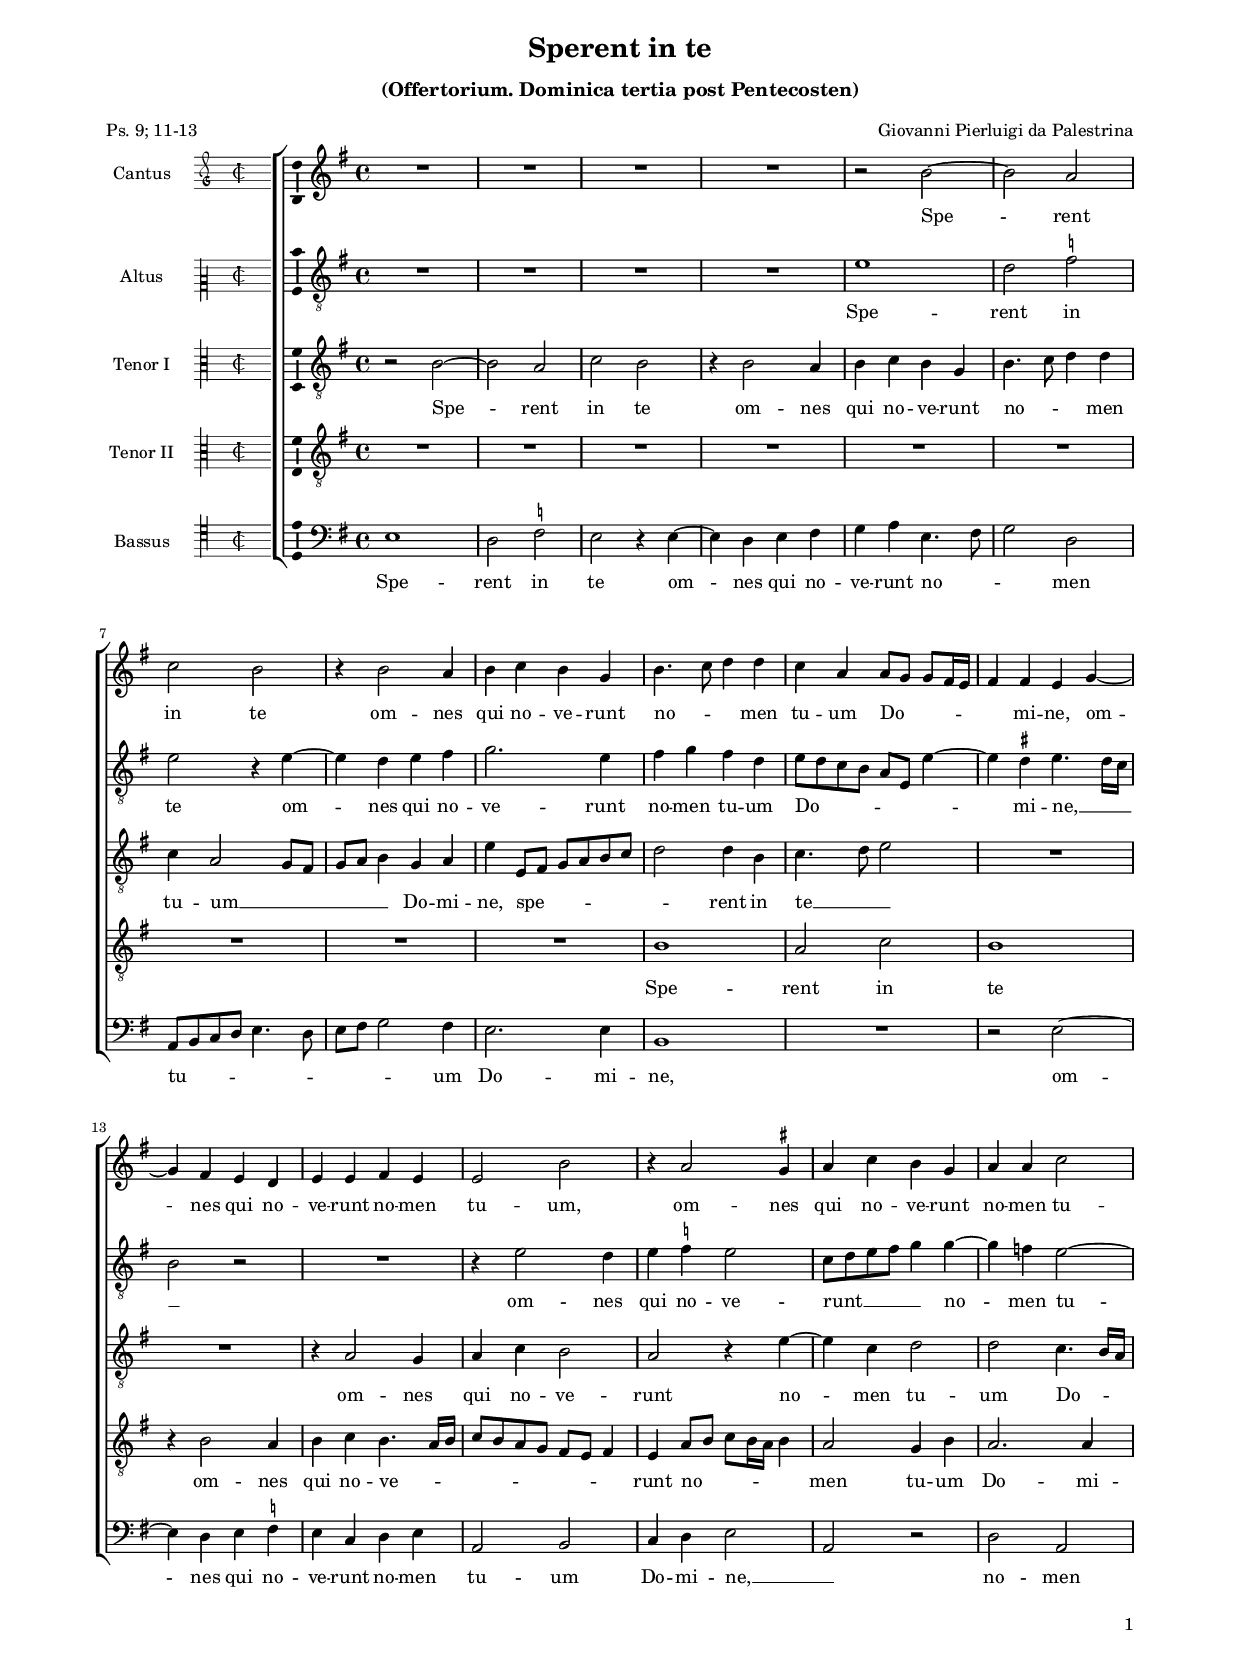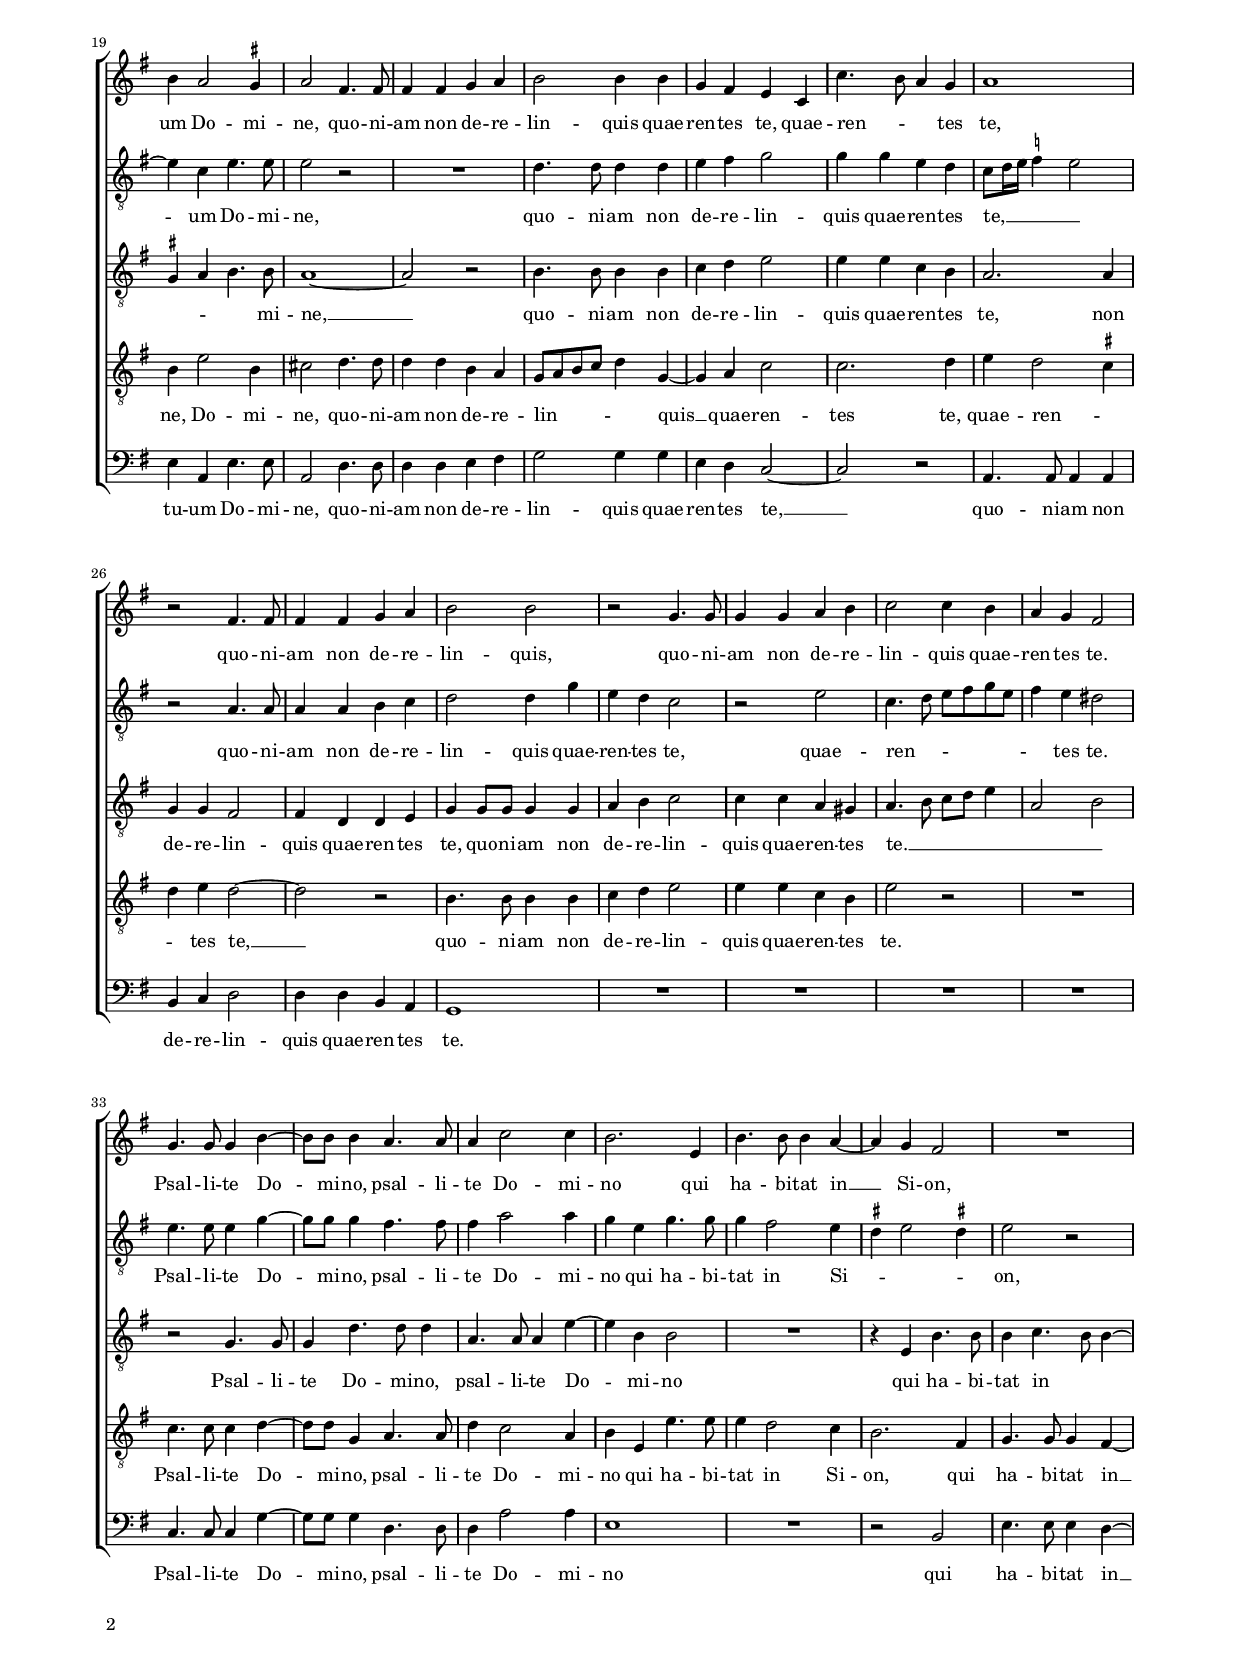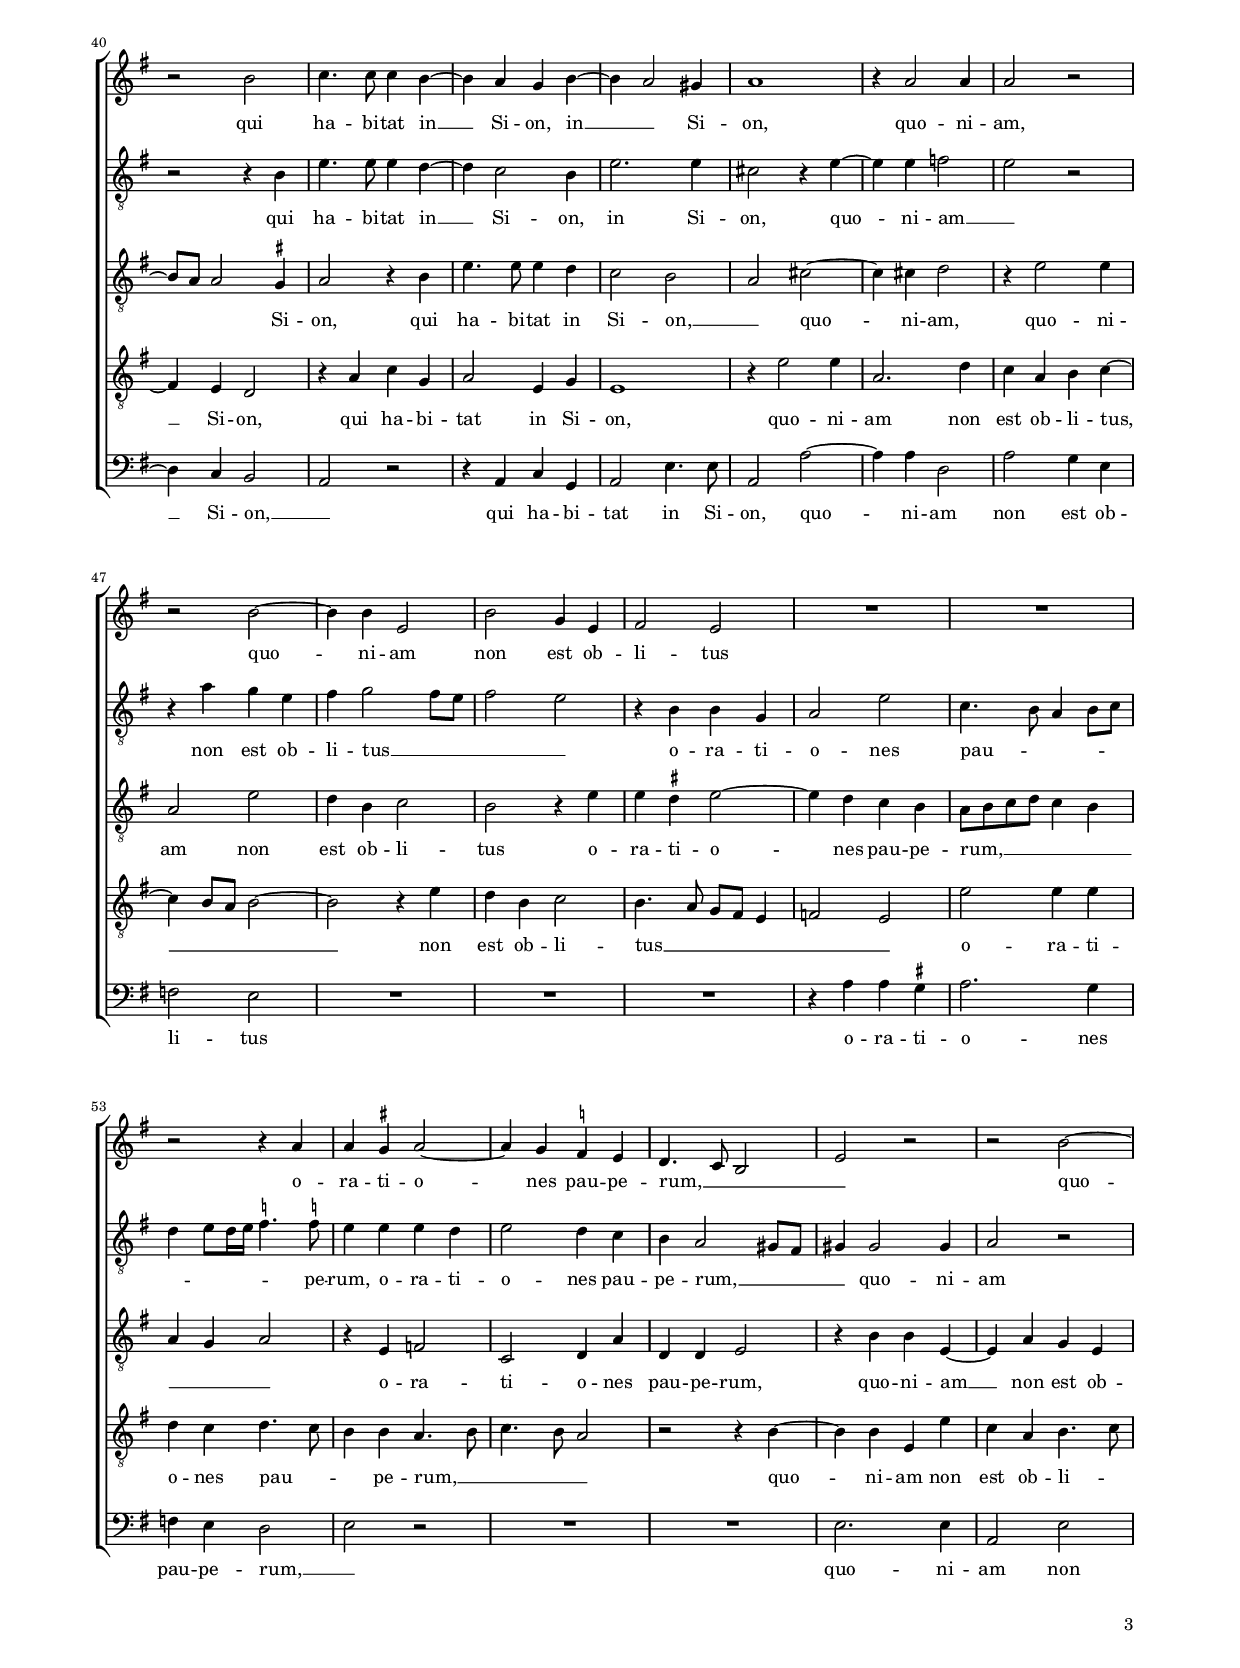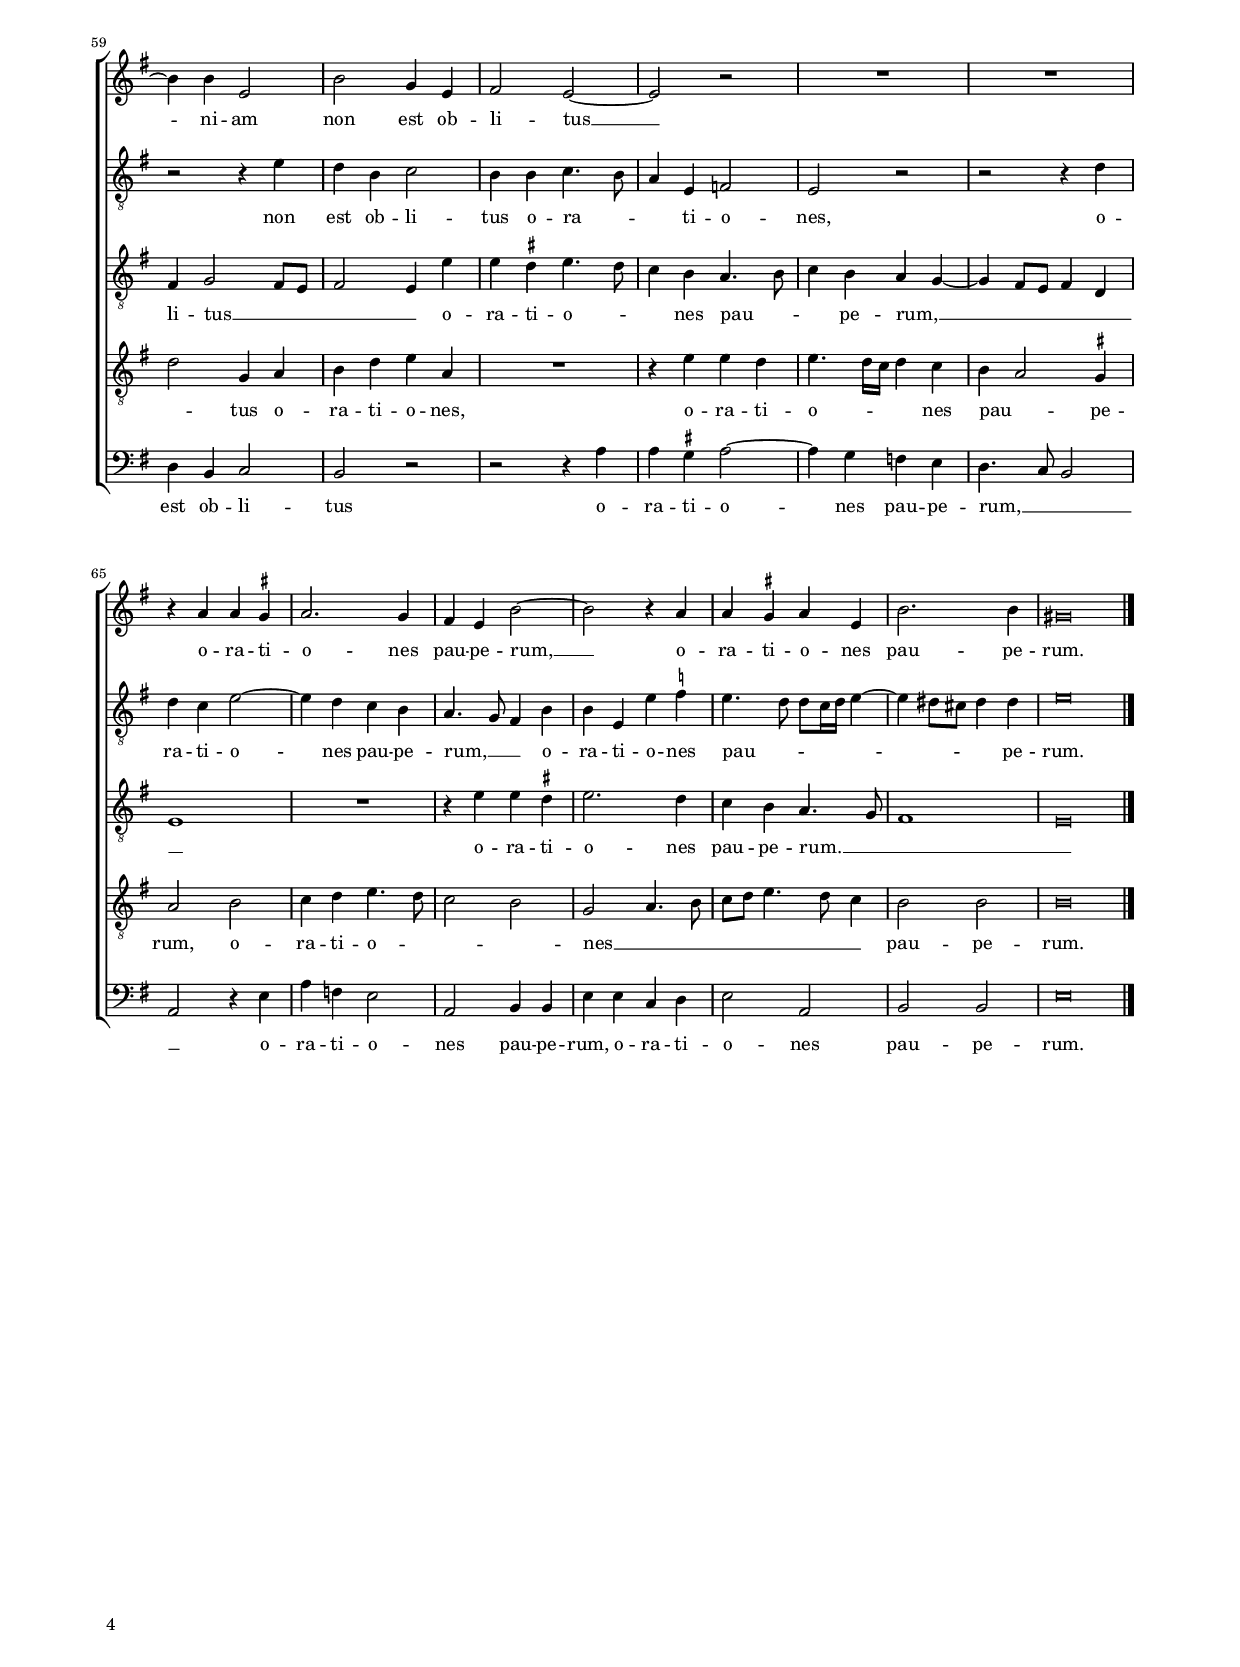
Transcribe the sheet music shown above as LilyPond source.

\header
{
  title="Sperent in te"
  subtitle=\markup { \column { \vspace #0.5 "(Offertorium. Dominica tertia post Pentecosten)" \transparent "x" } }
  composer="Giovanni Pierluigi da Palestrina"
  poet="Ps. 9; 11-13"
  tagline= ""
}

\version "2.24.1"
\language deutsch
#(set-global-staff-size 15)
% #(set-default-paper-size "letter")
#(ly:set-option 'point-and-click #f)




	ficta = { \once \set suggestAccidentals = ##t }

	forget = #(define-music-function (music) (ly:music?) #{
		\accidentalStyle forget
		$music
		\accidentalStyle default
		#})


    
\paper
	{
	top-margin = 1.6 \cm
	bottom-margin = 1 \cm
	left-margin = 1.8 \cm
	right-margin = 1.8 \cm
	ragged-bottom = ##f
	ragged-last-bottom = ##t
	print-page-number = ##f
	system-system-spacing = #'((basic-distance . 17) (minimum-distance . 14) (padding . 5) (strechability . 150))
	oddFooterMarkup=\markup   \fill-line { "" \fromproperty #'page:page-number-string }
	evenFooterMarkup=\markup  \fill-line { \fromproperty #'page:page-number-string "" }
	last-bottom-spacing = #'((basic-distance . 12) (minimum-distance . 7) (padding . 4))
    %systems-per-page = 3
%   page-count = 3
%	min-systems-per-page = 3
%	print-all-headers = ##t
%	print-first-page-number = ##t
%	first-page-number = 1
	}

	
global = {
	\key c \major
	\time 4/4
    \set Score.tempoHideNote = ##t
    \tempo 4 = 100
    \skip 1*70 
    \set Score.measureLength = #(ly:make-moment 2/1)
    \skip 1*2 \bar "|."
	}
    

incipitcantus = \relative c' {
    \time 2/2
    \clef "petrucci-g2"
    \key c \major
    }
    
incipitcantusVoice = <<
    \new MensuralVoice <<
        { s1 \noBreak }
        \incipitcantus
    >>
    >>
    
    
incipitaltus = \relative c' {
    \time 2/2
    \clef "petrucci-c2"
    \key c \major
    s4 \bar ""
    }
    
incipitaltusVoice = <<
    \new MensuralVoice <<
        { s1 \noBreak }
        \incipitaltus
    >>
    >>
    
incipittenor = \relative c' {
    \time 2/2
    \clef "petrucci-c3"
    \key c \major
    }
    
incipittenorVoice = <<
    \new MensuralVoice <<
        { s1 \noBreak }
        \incipittenor
    >>
    >>
    
incipitquintus = \relative c' {
    \time 2/2
    \clef "petrucci-c3"
    \key c \major
    }
    
incipitquintusVoice = <<
    \new MensuralVoice <<
        { s1 \noBreak }
        \incipitquintus
    >>
    >>
    
    
incipitbassus= \relative c {
    \time 2/2
    \clef "petrucci-c4"
    \key c \major
    }
    
incipitbassusVoice = <<
    \new MensuralVoice <<
        { s1 \noBreak }
        \incipitbassus
    >>
    >>


cantus =  \relative c''
	{
	R1
	R1
	R1
	R1
%5
	r2 e~ |
	e2 d \break \noPageBreak
	f2 e
	r4 e2 d4
	e4 f e c
%10
	e4. f8 g4 g |
	f4 d d8 c c[ h16 a]
	h4 h a c~ \break \noPageBreak
	c4 h a g
	a4 a h a
%15
	a2 e' |
	r4 d2 \ficta cis4
	d4 f e c
	d4 d f2 \pageBreak
	e4 d2 \ficta cis4
%20
	d2 h4. h8 |
	h4 h c d
	e2 e4 e
	c4 h a f
	f'4. e8 d4 c
%25
	d1 | \break \noPageBreak
	r2 h4. h8
	h4 h c d
	e2 e
	r2 c4. c8
%30
	c4 c d e |
	f2 f4 e
	d4 c h2 \break \noPageBreak
	c4. c8 c4 e~
	e8 e e4 d4. d8
%35
	d4 f2 f4 |
	e2. a,4
	e'4. e8 e4 d~
	d4 c h2
	R1 \pageBreak
%40
	r2 e |
	f4. f8 f4 e~
	e4 d c e~
	e4 d2 cis4
	d1
%45
	r4 d2 d4 |
	d2 r \break \noPageBreak
	r2 e~
	e4 e a,2
	e'2 c4 a
%50
	h2 a |
	R1
	R1 \break \noPageBreak
	r2 r4 d
	d4 \ficta cis d2~
%55
	d4 c \ficta b a |
	g4. f8 e2
	a2 r
	r2 e'~ \pageBreak
	e4 e a,2
%60
	e'2 c4 a |
	h2 a~
	a2 r
	R1
	R1 \break \noPageBreak
%65
	r4 d d \ficta cis |
	d2. c4
	h4 a e'2~
	e2 r4 d
	d4 \ficta cis d a
%70
	e'2. e4 |
	cis\breve |
	}


altus =  \relative c'
	{
	R1
	R1
	R1
	R1
%5
	a'1 |
	g2 \ficta b
	a2 r4 a~
	a4 g a h
	c2. a4
%10
	h4 c h g |
	a8 g f e d8 a a'4~
	a4 \ficta gis a4. \forget g16 f
	e2 r
	R1
%15
	r4 a2 g4 |
	a4 \ficta b a2
	f8 g a h c4 c~
	c4 b a2~
	a4 f a4. a8
%20
	a2 r |
	R1
	g4. g8 g4 g
	a4 h c2
	c4 c a g
%25
	f8 g16 a \ficta b4 a2 |
	r2 d,4. d8
	d4 d e f
	g2 g4 c
	a4 g f2
%30
	r2 a |
	f4. g8 a h c a
	h4 a gis2
	a4. a8 a4 c~
	c8 c c4 h4. h8
%35
	h4 d2 d4 |
	c4 a c4. c8
	c4 h2 a4
	\ficta gis4 a2 \ficta gis!4
	a2 r
%40
	r2 r4 e |
	a4. a8 a4 g~
	g4 f2 e4
	a2. a4
	fis2 r4 a~
%45
	a4 a b2 |
	a2 r
	r4 d c a
	h4 c2 h8 a
	h2 a
%50
	r4 e e c |
	d2 a'
	f4. e8 d4 e8 f
	g4 a8 g16 a \ficta b4. \ficta b!8
	a4 a a g
%55
	a2 g4 f |
	e4 d2 cis8 h
	cis4 cis2 cis4
	d2 r
	r2 r4 a'
%60
	g4 e f2 |
	e4 e f4. e8
	d4 a b2
	a2 r
	r2 r4 g'
%65
	g4 f a2~ |
	a4 g f e
	d4. c8 h4 e
	e4 a, a' \ficta b
	a4. g8 g8 f16 g a4~
%70
	a4 gis8 fis gis4 gis |
	a\breve |
	}


tenor =  \relative c'
	{
	r2 e~
	e2 d
	f2 e
	r4 e2 d4
%5
	e4 f e c |
	e4. f8 g4 g
	f4 d2 c8 h
	c8 d e4 c d
	a'4 a,8 h c d e f
%10
	g2 g4 e |
	f4. g8 a2
	R1
	R1
	r4 d,2 c4
%15
	d4 f e2 |
	d2 r4 a'~
	a4 f g2
	g2 f4. e16 d
	\ficta cis4 d e4. e8
%20
	d1~ |
	d2 r
	e4. e8 e4 e
	f4 g a2
	a4 a f e
%25
	d2. d4 |
	c4 c h2
	h4 g g a
	c4 c8 c c4 c
	d4 e f2
%30
	f4 f d cis |
	d4. e8 f g a4
	d,2 e
	r2 c4. c8
	c4 g'4. g8 g4
%35
	d4. d8 d4 a'~ |
	a4 e e2
	R1
	r4 a, e'4. e8
	e4 f4. e8 e4~
%40
	e8 d d2 \ficta cis4 |
	d2 r4 e
	a4. a8 a4 g
	f2 e
	d2 fis~
%45
	fis4 fis4 g2 |
	r4 a2 a4
	d,2 a'
	g4 e f2
	e2 r4 a
%50
	a4 \ficta gis a2~ |
	a4 g f e
	d8 e f g f4 e
	d4 c d2
	r4 a b2
%55
	f2 g4 d' |
	g,4 g a2
	r4 e' e a,~
	a4 d c a
	h4 c2 h8 a
%60
	h2 a4 a' |
	a4 \ficta gis a4. \forget g8
	f4 e d4. e8
	f4 e d c~
	c4 h8 a h4 g
%65
	a1 |
	R1
	r4 a' a \ficta gis
	a2. g4
	f4 e d4. c8
%70
	h1 |
	a\breve |
	}


quintus  =  \relative c'
	{
	R1
	R1
	R1
	R1
%5
	R1 |
	R1
	R1
	R1
	R1
%10
	e1 |
	d2 f
	e1
	r4 e2 d4
	e4 f e4. d16 e
%15
	f8 e d c h8 a h4 |
	a4 d8 e f8 e16 d e4
	d2 c4 e
	d2. d4
	e4 a2 e4
%20
	fis2 g4. g8 |
	g4 g e d
	c8 d e f g4 c,~
	c4 d f2
	f2. g4
%25
	a4 g2 \ficta fis4 |
	g4 a g2~
	g2 r
	e4. e8 e4 e
	f4 g a2
%30
	a4 a f e |
	a2 r
	R1
	f4. f8 f4 g~
	g8 g c,4 d4. d8
%35
	g4 f2 d4 |
	e4 a, a'4. a8
	a4 g2 f4
	e2. h4
	c4. c8 c4 h~
%40
	h4 a g2 |
	r4 d' f c
	d2 a4 c
	a1
	r4 a'2 a4
%45
	d,2. g4 |
	f4 d e f~
	f4 e8 d e2~
	e2 r4 a
	g4 e f2
%50
	e4. d8 c h a4 |
	b2 a
	a'2 a4 a
	g4 f g4. f8
	e4 e d4. e8
%55
	f4. e8 d2 |
	r2 r4 e~
	e4 e a, a'
	f4 d e4. f8
	g2 c,4 d
%60
	e4 g a d, |
	R1
	r4 a' a g
	a4. g16 f g4 f
	e4 d2 \ficta cis4
%65
	d2 e |
	f4 g a4. g8
	f2 e
	c2 d4. e8
	f8 g a4. g8 f4
%70
	e2 e |
	e\breve |
	}


bassus  =  \relative c
	{
	a'1
	g2 \ficta b
	a2 r4 a~
	a4 g a h
%5
	c4 d a4. h8 |
	c2 g
	d8 e f g a4. g8
	a8 h c2 h4
	a2. a4
%10
	e1 |
	R1
	r2 a~
	a4 g a \ficta b
	a4 f g a
%15
	d,2 e |
	f4 g a2
	d,2 r
	g2 d
	a'4 d, a'4. a8
%20
	d,2 g4. g8 |
	g4 g a h
	c2 c4 c
	a4 g f2~
	f2 r
%25
	d4. d8 d4 d |
	e4 f g2
	g4 g e d
	c1
	R1
%30
	R1 |
	R1
	R1
	f4. f8 f4 c'~
	c8 c c4 g4. g8
%35
	g4 d'2 d4 |
	a1
	R1
	r2 e
	a4. a8 a4 g~
%40
	g4 f e2 |
	d2 r
	r4 d f c
	d2 a'4. a8
	d,2 d'~
%45
	d4 d g,2 |
	d'2 c4 a
	b2 a
	R1
	R1
%50
	R1 |
	r4 d d \ficta cis
	d2. c4
	b4 a g2
	a2 r
%55
	R1 |
	R1
	a2. a4
	d,2 a'
	g4 e f2
%60
	e2 r | 
	r2 r4 d'
	d4 \ficta cis d2~
	d4 c b a
	g4. f8 e2
%65
	d2 r4 a' |
	d4 b a2
	d,2 e4 e
	a4 a f g
	a2 d,
%70
	e2 e |
	a\breve |
	}


lyricscantus = \lyricmode {
    Spe -- rent in te om -- nes qui no -- ve -- runt no -- _ _ men tu -- um Do -- _ _ _ _ _ mi -- ne,
    om -- nes qui no -- ve -- runt no -- men tu -- um,
    om -- nes qui no -- ve -- runt no -- men tu -- um Do -- mi -- ne,
    quo -- ni -- am non de -- re -- lin -- quis quae -- ren -- tes te,
    quae -- ren -- _ _ tes te,
    quo -- ni -- am non de -- re -- lin -- quis,
    quo -- ni -- am non de -- re -- lin -- quis quae -- ren -- tes te.
    Psal -- li -- te Do -- mi -- no,
    psal -- li -- te Do -- mi -- no qui ha -- bi -- tat in __ Si -- on,
    qui ha -- bi -- tat in __ Si -- on,
    in __ _ Si -- on,
    quo -- ni -- am,
    quo -- ni -- am non est ob -- li -- tus o -- ra -- ti -- o -- nes pau -- pe -- rum, __ _ _ _
    quo -- ni -- am non est ob -- li -- tus __ o -- ra -- ti -- o -- nes pau -- pe -- rum, __
    o -- ra -- ti -- o -- nes pau -- pe -- rum.
	}


lyricsaltus = \lyricmode {
    Spe -- rent in te om -- nes qui no -- ve -- runt no -- men tu -- um Do -- _ _ _ _ _ _ mi -- ne, __ _ _ _
    om -- nes qui no -- ve -- runt __ _ _ _ _ no -- men tu -- um Do -- mi -- ne,
    quo -- ni -- am non de -- re -- lin -- quis quae -- ren -- tes te, __ _ _ _ _ 
    quo -- ni -- am non de -- re -- lin -- quis quae -- ren -- tes te,
    quae -- ren -- _ _ _ _ _ _ tes te.
    Psal -- li -- te Do -- mi -- no,
    psal -- li -- te Do -- mi -- no qui ha -- bi -- tat in Si -- _ _ _ on,
    qui ha -- bi -- tat in __ Si -- on,
    in Si -- on,
    quo -- ni -- am __ _ non est ob -- li -- tus __ _ _ _ _ o -- ra -- ti -- o -- nes pau -- _ _ _ _ _ _ _ _ _ pe -- rum,
    o -- ra -- ti -- o -- nes pau -- pe -- rum, __ _ _ _
    quo -- ni -- am non est ob -- li -- tus o -- ra -- _ _ ti -- o -- nes,
    o -- ra -- ti -- o -- nes pau -- pe -- rum, __ _ _
    o -- ra -- ti -- o -- nes pau -- _ _ _ _ _ _ _ _ pe -- rum.
	}


lyricstenor = \lyricmode {
    Spe -- rent in te om -- nes qui no -- ve -- runt no -- _ _ men tu -- um __ _ _ _ _ _ Do -- mi -- ne,
    spe -- _ _ _ _ _ _ rent in te __ _ _ om -- nes qui no -- ve -- runt no -- men tu -- um Do -- _ _ _ _ _ mi -- ne, __
    quo -- ni -- am non de -- re -- lin -- quis quae -- ren -- tes te,
    non de -- re -- lin -- quis quae -- ren -- tes te,
    quo -- ni -- am non de -- re -- lin -- quis quae -- ren -- tes te. __ _ _ _ _ _ _
    Psal -- li -- te Do -- mi -- no,
    psal -- li -- te Do -- mi -- no qui ha -- bi -- tat in _ _ _ _ Si -- on,
    qui ha -- bi -- tat in Si -- on, __ _
    quo -- ni -- am,
    quo -- ni -- am non est ob -- li -- tus o -- ra -- ti -- o -- nes pau -- pe -- rum, __ _ _ _ _ _ _ _ _
    o -- ra -- ti -- o -- nes pau -- pe -- rum,
    quo -- ni -- am __ non est ob -- li -- tus __ _ _ _ _ o -- ra -- ti -- o -- _ _ nes pau -- _ _ pe -- rum, __ _ _ _ _ _ _
    o -- ra -- ti -- o -- nes pau -- pe -- rum. __ _ _ _
	}


lyricsquintus = \lyricmode {
    Spe -- rent in te om -- nes qui no -- ve -- _ _ _ _ _ _ _ _ _ runt no -- _ _ _ _ _ men tu -- um Do -- mi -- ne,
    Do -- mi -- ne,
    quo -- ni -- am non de -- re -- lin -- _ _ _ _ quis __ quae -- ren -- tes te,
    quae -- ren -- _ _ tes te, __
    quo -- ni -- am non de -- re -- lin -- quis quae -- ren -- tes te.
    Psal -- li -- te Do -- mi -- no,
    psal -- li -- te Do -- mi -- no qui ha -- bi -- tat in Si -- on,
    qui ha -- bi -- tat in __ Si -- on,
    qui ha -- bi -- tat in Si -- on,
    quo -- ni -- am non est ob -- li -- tus, __ _ _ _
    non est ob -- li -- tus __ _ _ _ _ _ _ o -- ra -- ti -- o -- nes pau -- _ _ pe -- rum, __ _ _ _ _
    quo -- ni -- am non est ob -- li -- _ _ tus o -- ra -- ti -- o -- nes,
    o -- ra -- ti -- o -- _ _ _ nes pau -- _ pe -- rum,
    o -- ra -- ti -- o -- _ _ _ nes __ _ _ _ _ _ _ _ pau -- pe -- rum.
	}


lyricsbassus = \lyricmode {
    Spe -- rent in te om -- nes qui no -- ve -- runt no -- _ _ men tu -- _ _ _ _ _ _ _ _ um Do -- mi -- ne,
    om -- nes qui no -- ve -- runt no -- men tu -- um Do -- mi -- ne, __ _
    no -- men tu -- um Do -- mi -- ne,
    quo -- ni -- am non de -- re -- lin -- quis quae -- ren -- tes te, __
    quo -- ni -- am non de -- re -- lin -- quis quae -- ren -- tes te.
    Psal -- li -- te Do -- mi -- no,
    psal -- li -- te Do -- mi -- no qui ha -- bi -- tat in __ Si -- on, __ _
    qui ha -- bi -- tat in Si -- on,
    quo -- ni -- am non est ob -- li -- tus o -- ra -- ti -- o -- nes pau -- pe -- rum, __ _
    quo -- ni -- am non est ob -- li -- tus o -- ra -- ti -- o -- nes pau -- pe -- rum, __ _ _ _
    o -- ra -- ti -- o -- nes pau -- pe -- rum,
    o -- ra -- ti -- o -- nes pau -- pe -- rum.
	}


\score
{  
    \transpose c g, {
	\new ChoirStaff \with { \override StaffGrouper.staff-staff-spacing.basic-distance = #12 }
	<<

	\new Staff << \global
	\new Voice="v1" {
		\set Staff.instrumentName="Cantus"
        \incipit \incipitcantusVoice
%		\set Staff.instrumentName= "S"
		\set Staff.midiInstrument = "reed organ"
		\clef violin
		\cantus }
	\new Lyrics \lyricsto "v1" {\lyricscantus }
	>>


	\new Staff << \global
	\new Voice="v2" {
		\set Staff.instrumentName="Altus"
        \incipit \incipitaltusVoice
%		\set Staff.instrumentName= "A"
		\set Staff.midiInstrument = "reed organ"
        \clef "G_8" % violin
		\altus}
	\new Lyrics \lyricsto "v2" {\lyricsaltus }
	>>


	\new Staff << \global
	\new Voice="v3" {
		\set Staff.instrumentName="Tenor I"
        \incipit \incipittenorVoice
%		\set Staff.instrumentName= "T"
		\set Staff.midiInstrument = "reed organ"
		\clef "G_8"
		\tenor }
	\new Lyrics \lyricsto "v3" {\lyricstenor }
	>>


	\new Staff << \global
	\new Voice="v5" {
		\set Staff.instrumentName="Tenor II"
        \incipit \incipitquintusVoice
%		\set Staff.instrumentName= "Q"
		\set Staff.midiInstrument = "reed organ"
		\clef "G_8"
		\quintus}
	\new Lyrics \lyricsto "v5" {\lyricsquintus }
	>>


	\new Staff << \global
	\new Voice="v4" {
		\set Staff.instrumentName="Bassus"
        \incipit \incipitbassusVoice
%		\set Staff.instrumentName= "B"
		\set Staff.midiInstrument = "reed organ"
		\clef bass 
		\bassus }
	\new Lyrics \lyricsto "v4" {\lyricsbassus}
	>>

	>>
	} % transpose

	\layout
	{
	indent = 3\cm
    incipit-width = 1.3 \cm
	\context { \Lyrics \override VerticalAxisGroup.nonstaff-relatedstaff-spacing.padding = #1.4 }
%	\context { \Lyrics \override LyricText.font-size = #1 }
	\context { \Staff \override TimeSignature.break-visibility = #end-of-line-invisible }
	\context { \Staff \consists "Ambitus_engraver" }
%	\context { \Voice \override Slur.transparent = ##t }
	\context { \Score \override BarNumber.padding = #2 }
	\context { \Voice \override NoteHead.style = #'baroque }
	}

\midi
	{    	
	}

}


% EOF
